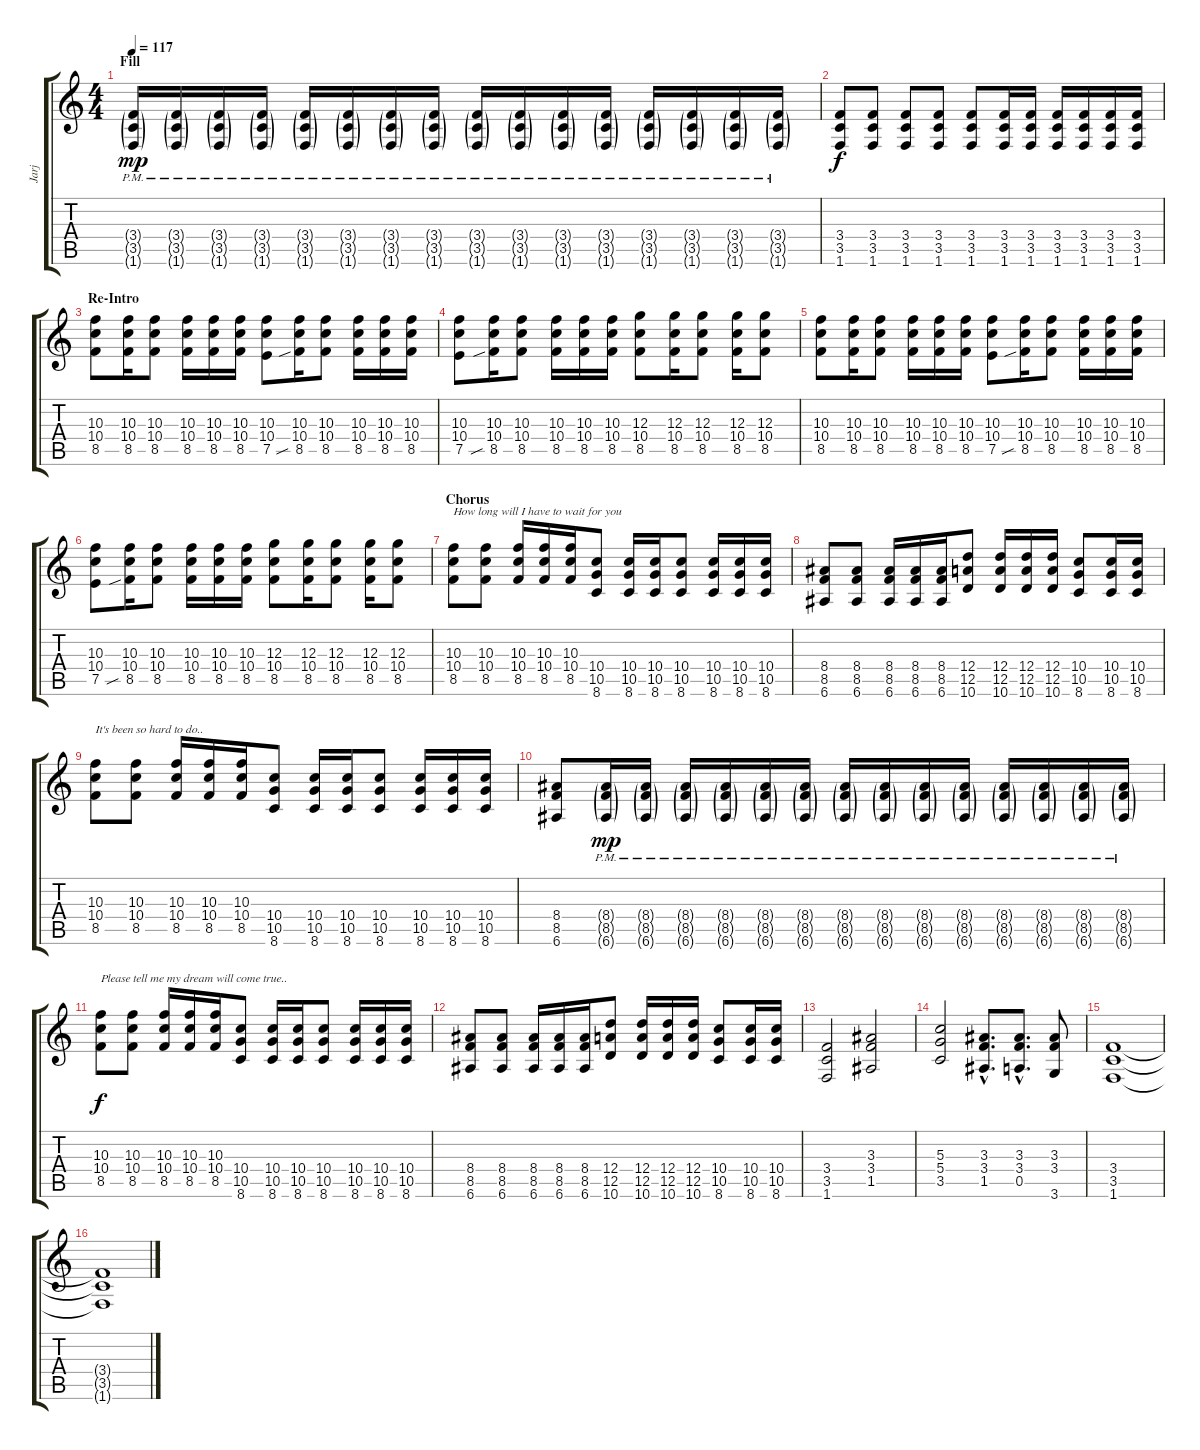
\track ("Jarj" "Jarj") {instrument overdrivenguitar}
\staff {score tabs}
\tuning (E4 B3 G3 D3 A2 E2) {hide}
\ts (4 4)
\section ("" "Fill")
\tempo 117
\clef g2
\ks c
(3.4{g pm} 3.5{g pm} 1.6{g pm}).16{dy mp} (3.4{g pm} 3.5{g pm} 1.6{g pm}).16 (3.4{g pm} 3.5{g pm} 1.6{g pm}).16 (3.4{g pm} 3.5{g pm} 1.6{g pm}).16 (3.4{g pm} 3.5{g pm} 1.6{g pm}).16 (3.4{g pm} 3.5{g pm} 1.6{g pm}).16 (3.4{g pm} 3.5{g pm} 1.6{g pm}).16 (3.4{g pm} 3.5{g pm} 1.6{g pm}).16 (3.4{g pm} 3.5{g pm} 1.6{g pm}).16 (3.4{g pm} 3.5{g pm} 1.6{g pm}).16 (3.4{g pm} 3.5{g pm} 1.6{g pm}).16 (3.4{g pm} 3.5{g pm} 1.6{g pm}).16 (3.4{g pm} 3.5{g pm} 1.6{g pm}).16 (3.4{g pm} 3.5{g pm} 1.6{g pm}).16 (3.4{g pm} 3.5{g pm} 1.6{g pm}).16 (3.4{g pm} 3.5{g pm} 1.6{g pm}).16 |
(3.4 3.5 1.6).8{dy f} (3.4 3.5 1.6).8 (3.4 3.5 1.6).8 (3.4 3.5 1.6).8 (3.4 3.5 1.6).8 (3.4 3.5 1.6).16 (3.4 3.5 1.6).16 (3.4 3.5 1.6).16 (3.4 3.5 1.6).16 (3.4 3.5 1.6).16 (3.4 3.5 1.6).16 |
\section ("" "Re-Intro")
(10.3 10.4 8.5).8 (10.3 10.4 8.5).16 (10.3 10.4 8.5).8 (10.3 10.4 8.5).16 (10.3 10.4 8.5).16 (10.3 10.4 8.5).16 (10.3 10.4 7.5).8 (10.3 10.4 8.5{sib}).16 (10.3 10.4 8.5).8 (10.3 10.4 8.5).16 (10.3 10.4 8.5).16 (10.3 10.4 8.5).16 |
(10.3 10.4 7.5).8 (10.3 10.4 8.5{sib}).16 (10.3 10.4 8.5).8 (10.3 10.4 8.5).16 (10.3 10.4 8.5).16 (10.3 10.4 8.5).16 (12.3 10.4 8.5).8 (12.3 10.4 8.5).16 (12.3 10.4 8.5).8 (12.3 10.4 8.5).16 (12.3 10.4 8.5).8 |
(10.3 10.4 8.5).8 (10.3 10.4 8.5).16 (10.3 10.4 8.5).8 (10.3 10.4 8.5).16 (10.3 10.4 8.5).16 (10.3 10.4 8.5).16 (10.3 10.4 7.5).8 (10.3 10.4 8.5{sib}).16 (10.3 10.4 8.5).8 (10.3 10.4 8.5).16 (10.3 10.4 8.5).16 (10.3 10.4 8.5).16 |
(10.3 10.4 7.5).8 (10.3 10.4 8.5{sib}).16 (10.3 10.4 8.5).8 (10.3 10.4 8.5).16 (10.3 10.4 8.5).16 (10.3 10.4 8.5).16 (12.3 10.4 8.5).8 (12.3 10.4 8.5).16 (12.3 10.4 8.5).8 (12.3 10.4 8.5).16 (12.3 10.4 8.5).8 |
\section ("" "Chorus")
(10.3 10.4 8.5).8{txt "How long will I have to wait for you" volume 9} (10.3 10.4 8.5).8 (10.3 10.4 8.5).16 (10.3 10.4 8.5).16 (10.3 10.4 8.5).16 (10.4 10.5 8.6).8 (10.4 10.5 8.6).16 (10.4 10.5 8.6).16 (10.4 10.5 8.6).8 (10.4 10.5 8.6).16 (10.4 10.5 8.6).16 (10.4 10.5 8.6).16 |
(8.4 8.5 6.6).8 (8.4 8.5 6.6).8 (8.4 8.5 6.6).16 (8.4 8.5 6.6).16 (8.4 8.5 6.6).16 (12.4 12.5 10.6).8 (12.4 12.5 10.6).16 (12.4 12.5 10.6).16 (12.4 12.5 10.6).16 (10.4 10.5 8.6).8 (10.4 10.5 8.6).16 (10.4 10.5 8.6).16 |
(10.3 10.4 8.5).8{txt "It's been so hard to do.."} (10.3 10.4 8.5).8 (10.3 10.4 8.5).16 (10.3 10.4 8.5).16 (10.3 10.4 8.5).16 (10.4 10.5 8.6).8 (10.4 10.5 8.6).16 (10.4 10.5 8.6).16 (10.4 10.5 8.6).8 (10.4 10.5 8.6).16 (10.4 10.5 8.6).16 (10.4 10.5 8.6).16 |
(8.4 8.5 6.6).8 (8.4{g pm} 8.5{g pm} 6.6{g pm}).16{dy mp} (8.4{g pm} 8.5{g pm} 6.6{g pm}).16 (8.4{g pm} 8.5{g pm} 6.6{g pm}).16 (8.4{g pm} 8.5{g pm} 6.6{g pm}).16 (8.4{g pm} 8.5{g pm} 6.6{g pm}).16 (8.4{g pm} 8.5{g pm} 6.6{g pm}).16 (8.4{g pm} 8.5{g pm} 6.6{g pm}).16 (8.4{g pm} 8.5{g pm} 6.6{g pm}).16 (8.4{g pm} 8.5{g pm} 6.6{g pm}).16 (8.4{g pm} 8.5{g pm} 6.6{g pm}).16 (8.4{g pm} 8.5{g pm} 6.6{g pm}).16 (8.4{g pm} 8.5{g pm} 6.6{g pm}).16 (8.4{g pm} 8.5{g pm} 6.6{g pm}).16 (8.4{g pm} 8.5{g pm} 6.6{g pm}).16 |
(10.3 10.4 8.5).8{txt "Please tell me my dream will come true.." dy f} (10.3 10.4 8.5).8 (10.3 10.4 8.5).16 (10.3 10.4 8.5).16 (10.3 10.4 8.5).16 (10.4 10.5 8.6).8 (10.4 10.5 8.6).16 (10.4 10.5 8.6).16 (10.4 10.5 8.6).8 (10.4 10.5 8.6).16 (10.4 10.5 8.6).16 (10.4 10.5 8.6).16 |
(8.4 8.5 6.6).8 (8.4 8.5 6.6).8 (8.4 8.5 6.6).16 (8.4 8.5 6.6).16 (8.4 8.5 6.6).16 (12.4 12.5 10.6).8 (12.4 12.5 10.6).16 (12.4 12.5 10.6).16 (12.4 12.5 10.6).16 (10.4 10.5 8.6).8 (10.4 10.5 8.6).16 (10.4 10.5 8.6).16 |
(3.4 3.5 1.6).2 (3.3 3.4 1.5).2 |
(5.3 5.4 3.5).2 (3.3{hac} 3.4{hac} 1.5{hac}).8{d} (3.3{hac} 3.4{hac} 0.5{hac}).8{d} (3.3 3.4 3.6).8 |
(3.4 3.5 1.6).1 |
(3.4{t} 3.5{t} 1.6{t}).1
